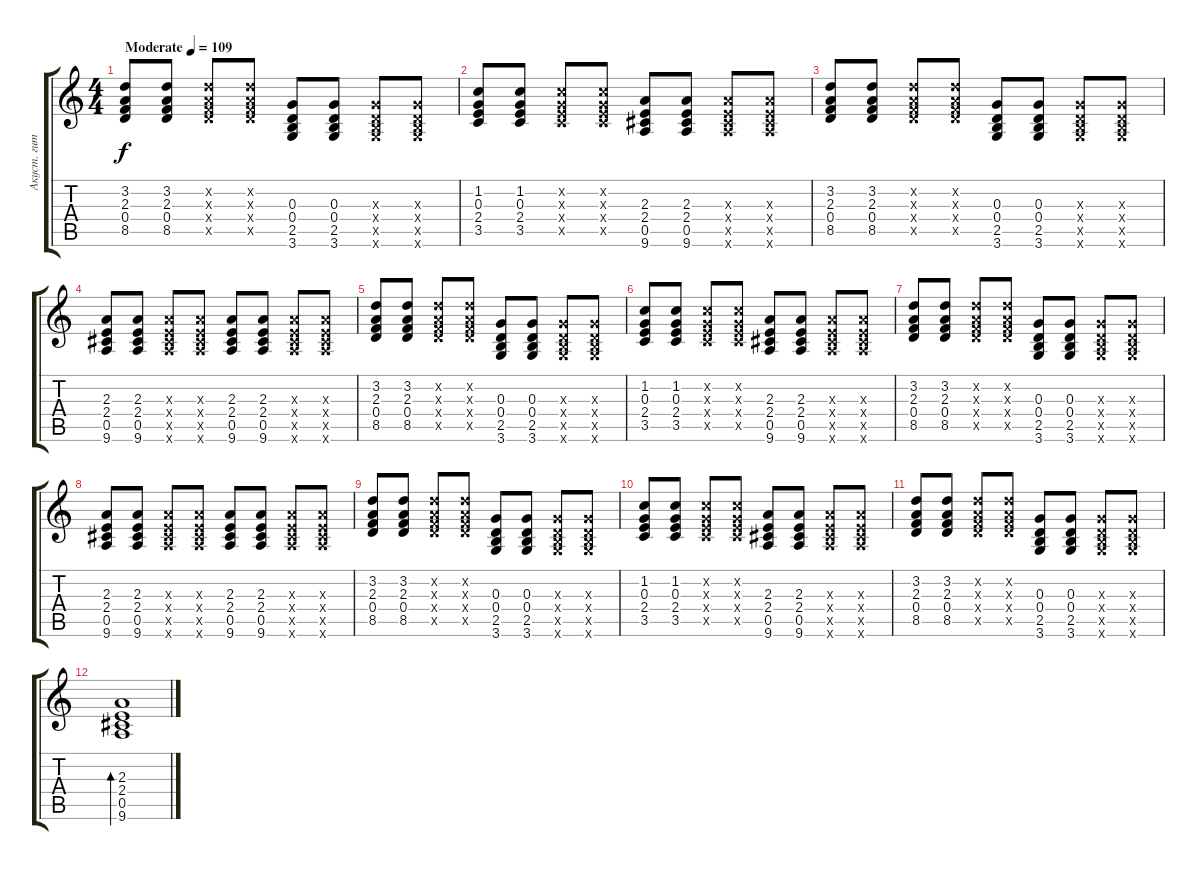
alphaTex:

\track ("Акуст. гитара" "Акуст. гит") {instrument acousticguitarsteel}
\staff {score tabs}
\tuning (E4 B3 G3 D3 A2 E2) {hide}
\ts (4 4)
\tempo (109 "Moderate")
\clef g2
\ks c
(3.2 2.3 0.4 8.5).8{dy f instrument acousticguitarsteel} (3.2 2.3 0.4 8.5).8 (3.2{x} 2.3{x} 0.4{x} 8.5{x}).8 (3.2{x} 2.3{x} 0.4{x} 8.5{x}).8 (0.3 0.4 2.5 3.6).8 (0.3 0.4 2.5 3.6).8 (0.3{x} 0.4{x} 2.5{x} 3.6{x}).8 (0.3{x} 0.4{x} 2.5{x} 3.6{x}).8 |
(1.2 0.3 2.4 3.5).8 (1.2 0.3 2.4 3.5).8 (1.2{x} 0.3{x} 2.4{x} 3.5{x}).8 (1.2{x} 0.3{x} 2.4{x} 3.5{x}).8 (2.3 2.4 0.5 9.6).8 (2.3 2.4 0.5 9.6).8 (2.3{x} 2.4{x} 0.5{x} 9.6{x}).8 (2.3{x} 2.4{x} 0.5{x} 9.6{x}).8 |
(3.2 2.3 0.4 8.5).8 (3.2 2.3 0.4 8.5).8 (3.2{x} 2.3{x} 0.4{x} 8.5{x}).8 (3.2{x} 2.3{x} 0.4{x} 8.5{x}).8 (0.3 0.4 2.5 3.6).8 (0.3 0.4 2.5 3.6).8 (0.3{x} 0.4{x} 2.5{x} 3.6{x}).8 (0.3{x} 0.4{x} 2.5{x} 3.6{x}).8 |
(2.3 2.4 0.5 9.6).8 (2.3 2.4 0.5 9.6).8 (2.3{x} 2.4{x} 0.5{x} 9.6{x}).8 (2.3{x} 2.4{x} 0.5{x} 9.6{x}).8 (2.3 2.4 0.5 9.6).8 (2.3 2.4 0.5 9.6).8 (2.3{x} 2.4{x} 0.5{x} 9.6{x}).8 (2.3{x} 2.4{x} 0.5{x} 9.6{x}).8 |
(3.2 2.3 0.4 8.5).8 (3.2 2.3 0.4 8.5).8 (3.2{x} 2.3{x} 0.4{x} 8.5{x}).8 (3.2{x} 2.3{x} 0.4{x} 8.5{x}).8 (0.3 0.4 2.5 3.6).8 (0.3 0.4 2.5 3.6).8 (0.3{x} 0.4{x} 2.5{x} 3.6{x}).8 (0.3{x} 0.4{x} 2.5{x} 3.6{x}).8 |
(1.2 0.3 2.4 3.5).8 (1.2 0.3 2.4 3.5).8 (1.2{x} 0.3{x} 2.4{x} 3.5{x}).8 (1.2{x} 0.3{x} 2.4{x} 3.5{x}).8 (2.3 2.4 0.5 9.6).8 (2.3 2.4 0.5 9.6).8 (2.3{x} 2.4{x} 0.5{x} 9.6{x}).8 (2.3{x} 2.4{x} 0.5{x} 9.6{x}).8 |
(3.2 2.3 0.4 8.5).8 (3.2 2.3 0.4 8.5).8 (3.2{x} 2.3{x} 0.4{x} 8.5{x}).8 (3.2{x} 2.3{x} 0.4{x} 8.5{x}).8 (0.3 0.4 2.5 3.6).8 (0.3 0.4 2.5 3.6).8 (0.3{x} 0.4{x} 2.5{x} 3.6{x}).8 (0.3{x} 0.4{x} 2.5{x} 3.6{x}).8 |
(2.3 2.4 0.5 9.6).8 (2.3 2.4 0.5 9.6).8 (2.3{x} 2.4{x} 0.5{x} 9.6{x}).8 (2.3{x} 2.4{x} 0.5{x} 9.6{x}).8 (2.3 2.4 0.5 9.6).8 (2.3 2.4 0.5 9.6).8 (2.3{x} 2.4{x} 0.5{x} 9.6{x}).8 (2.3{x} 2.4{x} 0.5{x} 9.6{x}).8 |
(3.2 2.3 0.4 8.5).8 (3.2 2.3 0.4 8.5).8 (3.2{x} 2.3{x} 0.4{x} 8.5{x}).8 (3.2{x} 2.3{x} 0.4{x} 8.5{x}).8 (0.3 0.4 2.5 3.6).8 (0.3 0.4 2.5 3.6).8 (0.3{x} 0.4{x} 2.5{x} 3.6{x}).8 (0.3{x} 0.4{x} 2.5{x} 3.6{x}).8 |
(1.2 0.3 2.4 3.5).8 (1.2 0.3 2.4 3.5).8 (1.2{x} 0.3{x} 2.4{x} 3.5{x}).8 (1.2{x} 0.3{x} 2.4{x} 3.5{x}).8 (2.3 2.4 0.5 9.6).8 (2.3 2.4 0.5 9.6).8 (2.3{x} 2.4{x} 0.5{x} 9.6{x}).8 (2.3{x} 2.4{x} 0.5{x} 9.6{x}).8 |
(3.2 2.3 0.4 8.5).8 (3.2 2.3 0.4 8.5).8 (3.2{x} 2.3{x} 0.4{x} 8.5{x}).8 (3.2{x} 2.3{x} 0.4{x} 8.5{x}).8 (0.3 0.4 2.5 3.6).8 (0.3 0.4 2.5 3.6).8 (0.3{x} 0.4{x} 2.5{x} 3.6{x}).8 (0.3{x} 0.4{x} 2.5{x} 3.6{x}).8 |
(2.3 2.4 0.5 9.6).1{bd 240}
